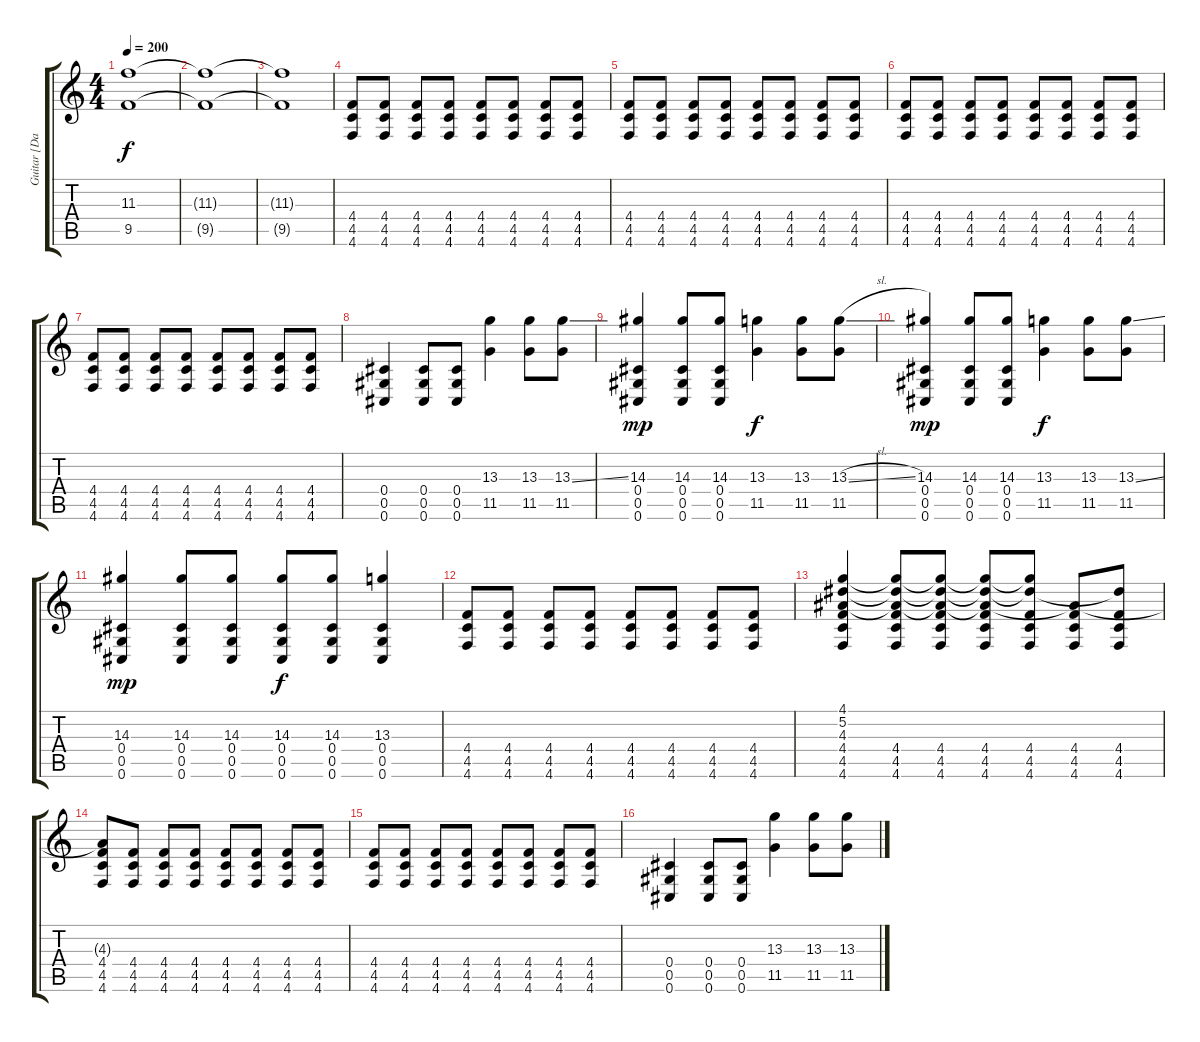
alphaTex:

\track ("Guitar [Dallas Green]" "Guitar [Da") {instrument overdrivenguitar}
\staff {score tabs}
\tuning (Eb4 Bb3 Gb3 Db3 Ab2 Db2) {hide}
\ts (4 4)
\tempo 200
\clef g2
\ks c
(11.3{t} 9.5{t}).1{dy f} |
(11.3{t} 9.5{t}).1 |
(11.3{t} 9.5{t}).1 |
(4.4 4.5 4.6).8{balance 0} (4.4 4.5 4.6).8 (4.4 4.5 4.6).8 (4.4 4.5 4.6).8 (4.4 4.5 4.6).8 (4.4 4.5 4.6).8 (4.4 4.5 4.6).8 (4.4 4.5 4.6).8 |
(4.4 4.5 4.6).8 (4.4 4.5 4.6).8 (4.4 4.5 4.6).8 (4.4 4.5 4.6).8 (4.4 4.5 4.6).8 (4.4 4.5 4.6).8 (4.4 4.5 4.6).8 (4.4 4.5 4.6).8 |
(4.4 4.5 4.6).8 (4.4 4.5 4.6).8 (4.4 4.5 4.6).8 (4.4 4.5 4.6).8 (4.4 4.5 4.6).8 (4.4 4.5 4.6).8 (4.4 4.5 4.6).8 (4.4 4.5 4.6).8 |
(4.4 4.5 4.6).8 (4.4 4.5 4.6).8 (4.4 4.5 4.6).8 (4.4 4.5 4.6).8 (4.4 4.5 4.6).8 (4.4 4.5 4.6).8 (4.4 4.5 4.6).8 (4.4 4.5 4.6).8 |
(0.4 0.5 0.6).4 (0.4 0.5 0.6).8 (0.4 0.5 0.6).8 (13.3 11.5).4 (13.3 11.5).8 (13.3{ss} 11.5).8 |
(14.3 0.4 0.5 0.6).4{dy mp} (14.3 0.4 0.5 0.6).8 (14.3 0.4 0.5 0.6).8 (13.3 11.5).4{dy f} (13.3 11.5).8 (13.3{sl} 11.5).8 |
(14.3 0.4 0.5 0.6).4{dy mp} (14.3 0.4 0.5 0.6).8 (14.3 0.4 0.5 0.6).8 (13.3 11.5).4{dy f} (13.3 11.5).8 (13.3{ss} 11.5).8 |
(14.3 0.4 0.5 0.6).4{dy mp} (14.3 0.4 0.5 0.6).8 (14.3 0.4 0.5 0.6).8 (14.3 0.4 0.5 0.6).8{dy f} (14.3 0.4 0.5 0.6).8 (13.3 0.4 0.5 0.6).4 |
(4.4 4.5 4.6).8 (4.4 4.5 4.6).8 (4.4 4.5 4.6).8 (4.4 4.5 4.6).8 (4.4 4.5 4.6).8 (4.4 4.5 4.6).8 (4.4 4.5 4.6).8 (4.4 4.5 4.6).8 |
(4.1 5.2 4.3 4.4 4.5 4.6).4 (4.1{t} 5.2{t} 4.3{t} 4.4 4.5 4.6).8 (4.1{t} 5.2{t} 4.3{t} 4.4 4.5 4.6).8 (4.1{t} 5.2{t} 4.3{t} 4.4 4.5 4.6).8 (4.1{t} 5.2{t} 4.4 4.5 4.6).8 (4.3{t} 4.4 4.5 4.6).8 (5.2{t} 4.4 4.5 4.6).8 |
(4.3{t} 4.4 4.5 4.6).8 (4.4 4.5 4.6).8 (4.4 4.5 4.6).8 (4.4 4.5 4.6).8 (4.4 4.5 4.6).8 (4.4 4.5 4.6).8 (4.4 4.5 4.6).8 (4.4 4.5 4.6).8 |
(4.4 4.5 4.6).8 (4.4 4.5 4.6).8 (4.4 4.5 4.6).8 (4.4 4.5 4.6).8 (4.4 4.5 4.6).8 (4.4 4.5 4.6).8 (4.4 4.5 4.6).8 (4.4 4.5 4.6).8 |
(0.4 0.5 0.6).4 (0.4 0.5 0.6).8 (0.4 0.5 0.6).8 (13.3 11.5).4 (13.3 11.5).8 (13.3{ss} 11.5).8
